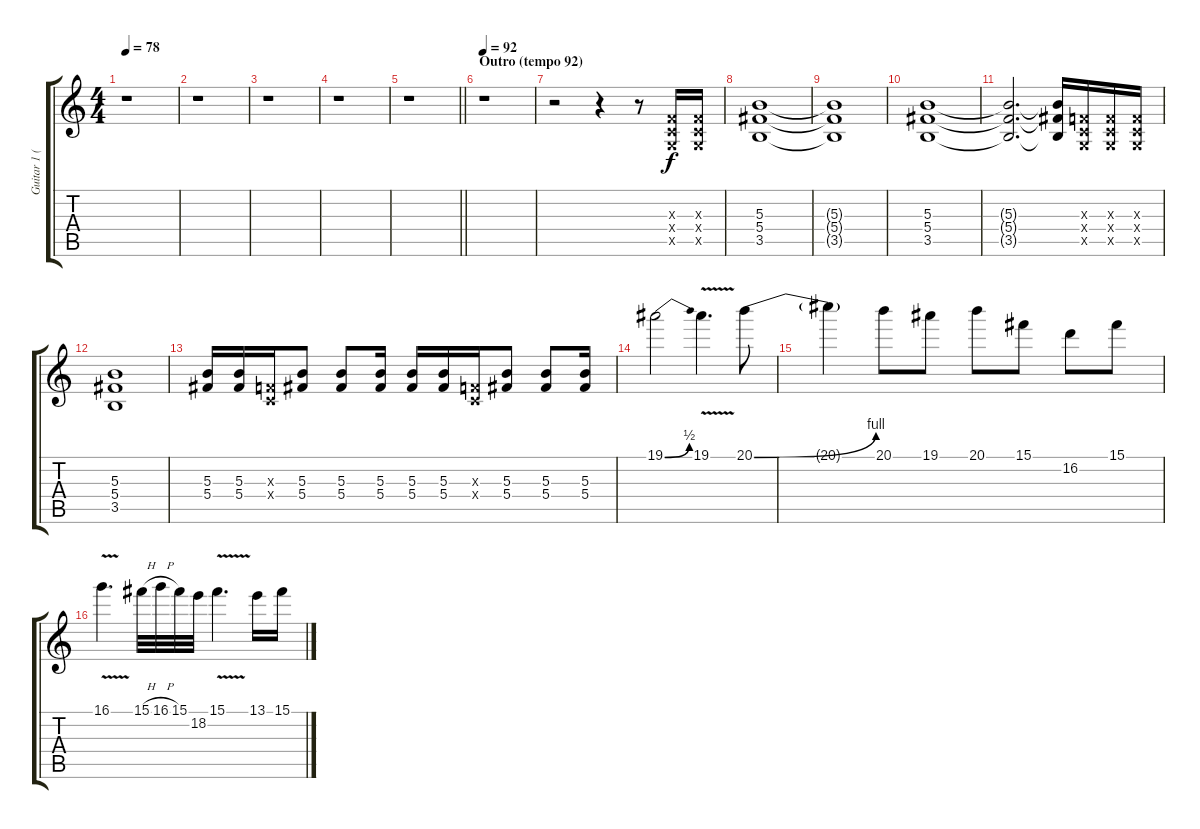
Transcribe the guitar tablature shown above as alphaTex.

\track ("Guitar 1 (Slash)" "Guitar 1 (") {instrument overdrivenguitar}
\staff {score tabs}
\tuning (Eb4 Bb3 Gb3 Db3 Ab2 Eb2) {hide}
\ts (4 4)
\tempo 78
\clef g2
\ks c
r.1{dy f} |
r.1 |
r.1 |
r.1 |
\barLineRight lightlight
r.1 |
\section ("" "Outro (tempo 92)")
\tempo 92
r.1 |
r.2 r.4 r.8 (-1.3{x} -1.4{x} -1.5{x}).16 (-1.3{x} -1.4{x} -1.5{x}).16 |
(5.3 5.4 3.5).1 |
(5.3{t} 5.4{t} 3.5{t}).1 |
(5.3 5.4 3.5).1 |
(5.3{t} 5.4{t} 3.5{t}).2{d} (5.3{t} 5.4{t} 3.5{t}).16 (-1.3{x} -1.4{x} -1.5{x}).16 (-1.3{x} -1.4{x} -1.5{x}).16 (-1.3{x} -1.4{x} -1.5{x}).16 |
(5.3 5.4 3.5).1 |
(5.3 5.4).16 (5.3 5.4).16 (-1.3{x} -1.4{x}).16 (5.3 5.4).8 (5.3 5.4).8 (5.3 5.4).16 (5.3 5.4).16 (5.3 5.4).16 (-1.3{x} -1.4{x}).16 (5.3 5.4).8 (5.3 5.4).8 (5.3 5.4).16 |
19.1{be (bend 0 0 60 2)}.2 19.1{v}.4{d} 20.1{be (bend 0 0 60 4)}.8 |
20.1{t}.4 20.1.8 19.1.8 20.1.8 15.1.8 16.2.8 15.1.8 |
16.1{v}.4{d} 15.1{h}.32 16.1{h}.32 15.1.32 18.2.32 15.1{v}.4{d} 13.1.16 15.1.16
